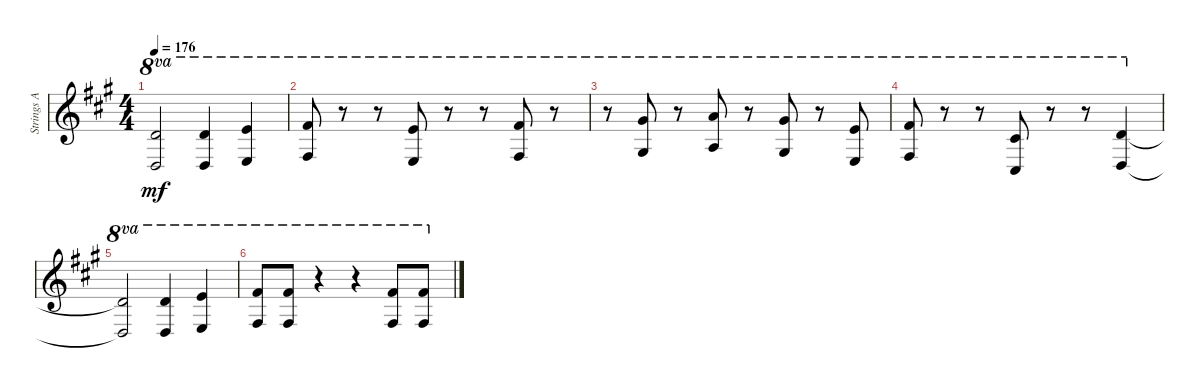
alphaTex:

\track ("Strings A" "Strings A") {instrument stringensemble1}
\staff {score}
\tuning (E4 B3 G3 D3 A2 E2) {hide}
\ts (4 4)
\tempo 176
\clef g2
\ks f#minor
(10.1{t} 7.3{t}).2{ot 8va dy mf} (10.1 7.3).4{ot 8va} (12.1 9.3).4{ot 8va} |
(14.1 11.3).8{ot 8va} r.8{ot 8va} r.8{ot 8va} (12.1 9.3).8{ot 8va} r.8{ot 8va} r.8{ot 8va} (14.1 11.3).8{ot 8va} r.8{ot 8va} |
r.8{ot 8va} (16.1 13.3).8{ot 8va} r.8{ot 8va} (17.1 14.3).8{ot 8va} r.8{ot 8va} (16.1 13.3).8{ot 8va} r.8{ot 8va} (12.1 9.3).8{ot 8va} |
(14.1 11.3).8{ot 8va} r.8{ot 8va} r.8{ot 8va} (9.1 6.3).8{ot 8va} r.8{ot 8va} r.8{ot 8va} (10.1 7.3).4{ot 8va} |
(10.1{t} 7.3{t}).2{ot 8va} (10.1 7.3).4{ot 8va} (12.1 9.3).4{ot 8va} |
(14.1 11.3).8{ot 8va} (14.1 11.3).8{ot 8va} r.4{ot 8va} r.4{ot 8va} (14.1 11.3).8{ot 8va} (14.1 11.3).8{ot 8va}
